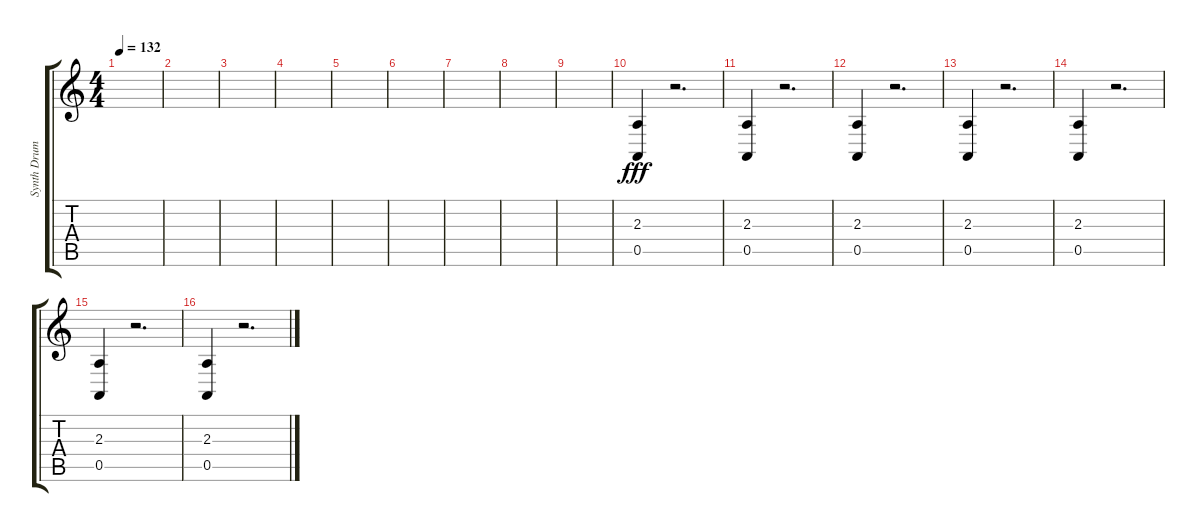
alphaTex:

\track ("Synth Drums" "Synth Drum") {instrument synthdrum}
\staff {score tabs}
\tuning (E4 B3 G3 D3 A2 E2) {hide}
\ts (4 4)
\tempo 132
\clef g2
\ks c
|
|
|
|
|
|
|
|
|
(2.3 0.5).4{dy fff} r.2{d} |
(2.3 0.5).4 r.2{d} |
(2.3 0.5).4 r.2{d} |
(2.3 0.5).4 r.2{d} |
(2.3 0.5).4 r.2{d} |
(2.3 0.5).4 r.2{d} |
(2.3 0.5).4 r.2{d}
